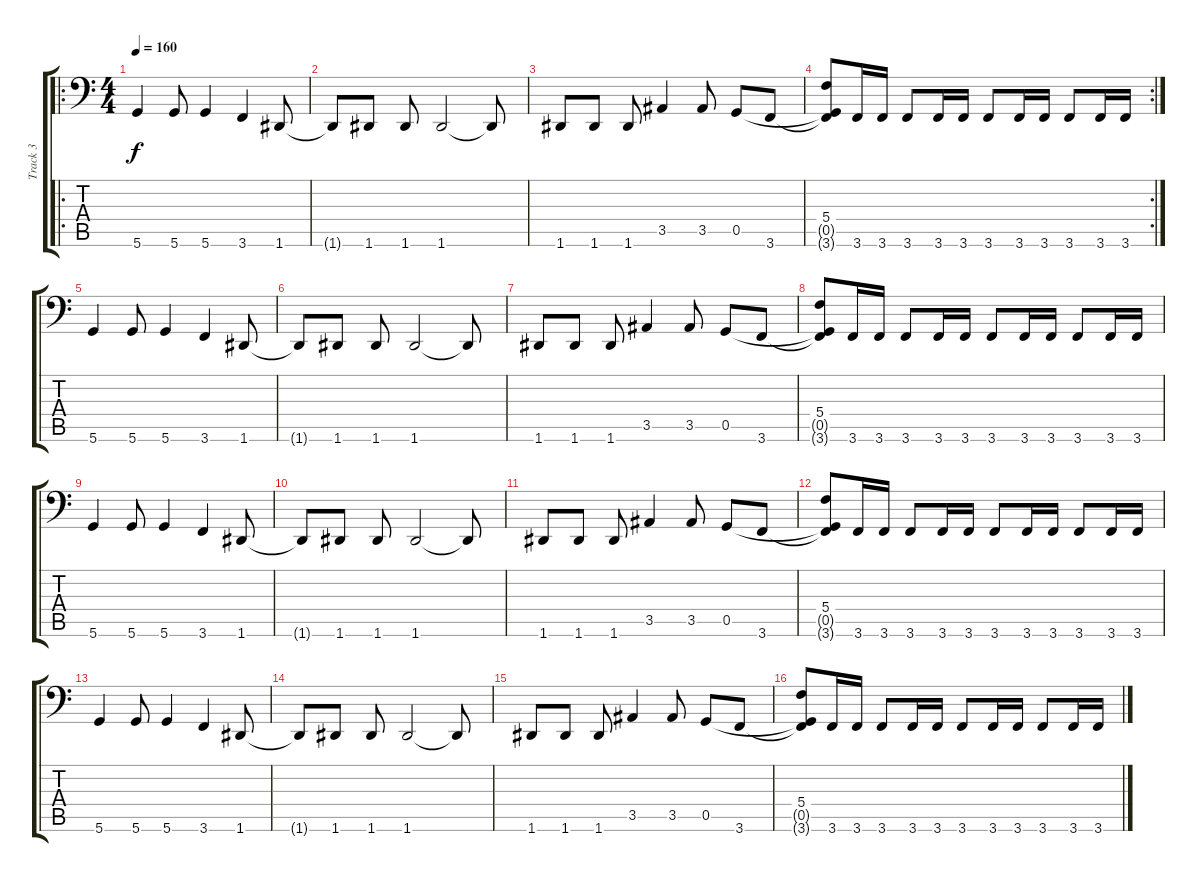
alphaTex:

\track ("Track 3" "Track 3") {instrument electricbasspick}
\staff {score tabs}
\tuning (D3 A2 F2 C2 G1 D1) {hide}
\ro
\ts (4 4)
\tempo 160
\clef f4
\ks c
5.6.4{dy f} 5.6.8 5.6.4 3.6.4 1.6.8 |
1.6{t}.8 1.6.8 1.6.8 1.6.2 1.6{t}.8 |
1.6.8 1.6.8 1.6.8 3.5.4 3.5.8 0.5.8 3.6.8 |
\rc 2
(5.4 0.5{t} 3.6{t}).8 3.6.16 3.6.16 3.6.8 3.6.16 3.6.16 3.6.8 3.6.16 3.6.16 3.6.8 3.6.16 3.6.16 |
5.6.4 5.6.8 5.6.4 3.6.4 1.6.8 |
1.6{t}.8 1.6.8 1.6.8 1.6.2 1.6{t}.8 |
1.6.8 1.6.8 1.6.8 3.5.4 3.5.8 0.5.8 3.6.8 |
(5.4 0.5{t} 3.6{t}).8 3.6.16 3.6.16 3.6.8 3.6.16 3.6.16 3.6.8 3.6.16 3.6.16 3.6.8 3.6.16 3.6.16 |
5.6.4 5.6.8 5.6.4 3.6.4 1.6.8 |
1.6{t}.8 1.6.8 1.6.8 1.6.2 1.6{t}.8 |
1.6.8 1.6.8 1.6.8 3.5.4 3.5.8 0.5.8 3.6.8 |
(5.4 0.5{t} 3.6{t}).8 3.6.16 3.6.16 3.6.8 3.6.16 3.6.16 3.6.8 3.6.16 3.6.16 3.6.8 3.6.16 3.6.16 |
5.6.4 5.6.8 5.6.4 3.6.4 1.6.8 |
1.6{t}.8 1.6.8 1.6.8 1.6.2 1.6{t}.8 |
1.6.8 1.6.8 1.6.8 3.5.4 3.5.8 0.5.8 3.6.8 |
(5.4 0.5{t} 3.6{t}).8 3.6.16 3.6.16 3.6.8 3.6.16 3.6.16 3.6.8 3.6.16 3.6.16 3.6.8 3.6.16 3.6.16
